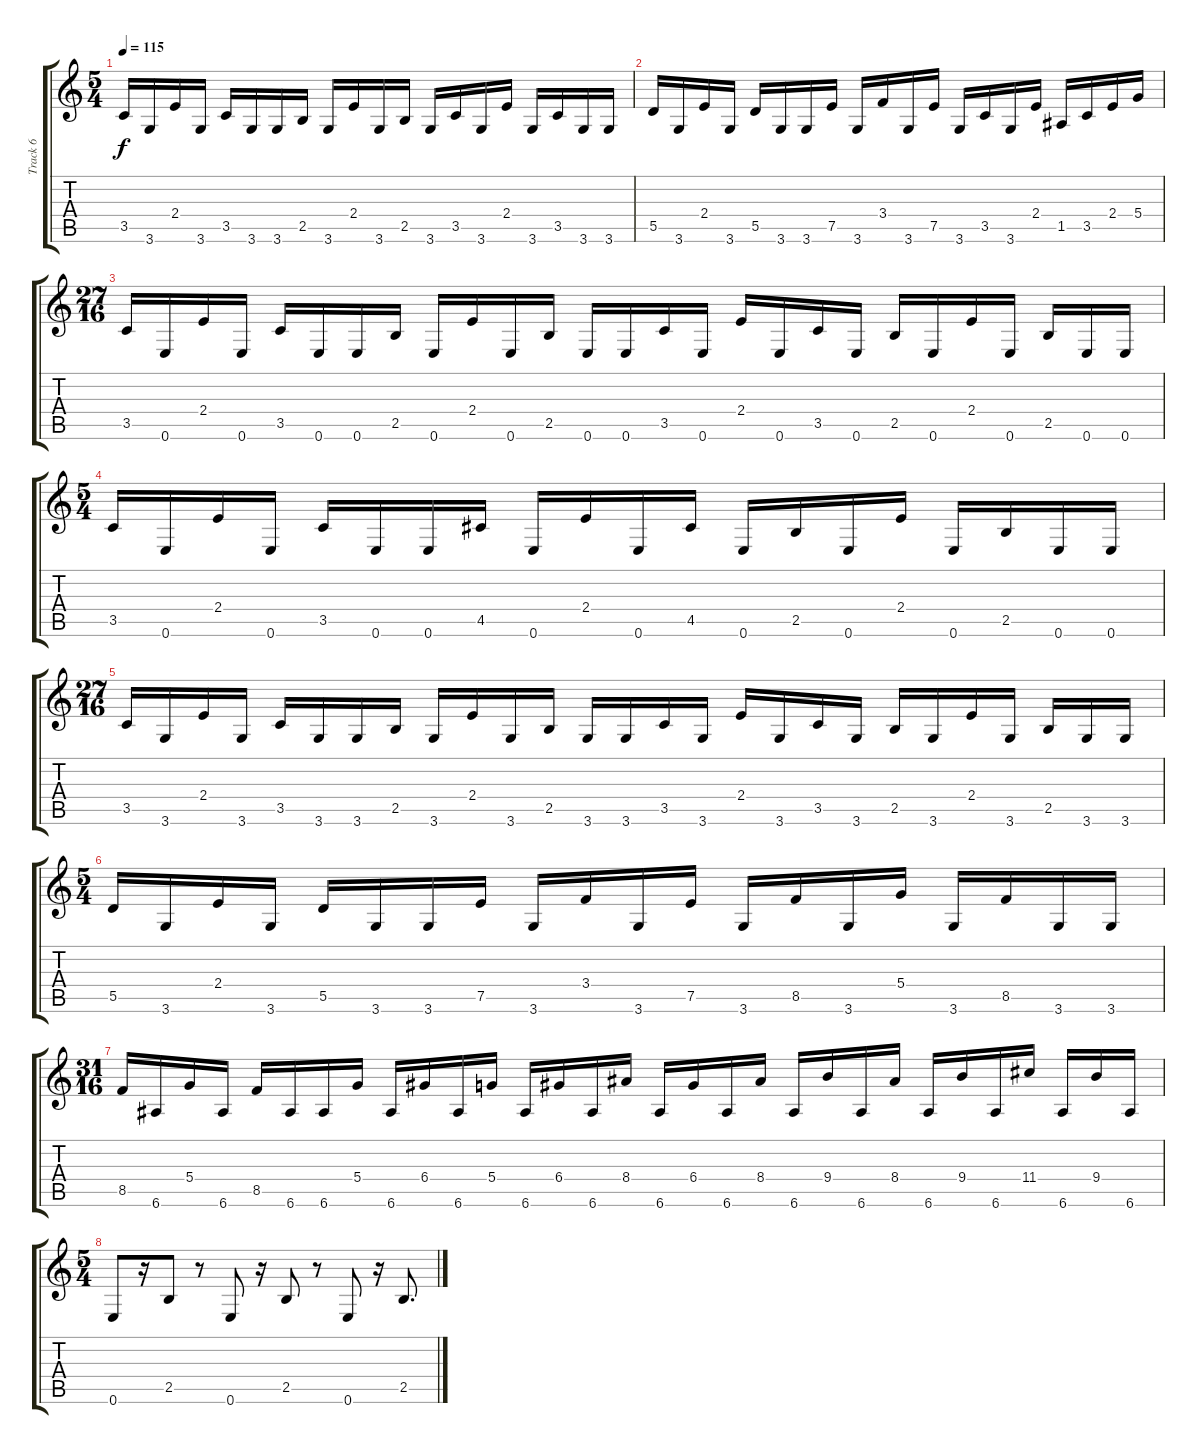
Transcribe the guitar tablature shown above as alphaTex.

\track ("Track 6" "Track 6") {instrument acousticguitarsteel}
\staff {score tabs}
\tuning (E4 B3 G3 D3 A2 E2) {hide}
\ts (5 4)
\tempo 115
\clef g2
\ks c
3.5.16{dy f} 3.6.16 2.4.16 3.6.16 3.5.16 3.6.16 3.6.16 2.5.16 3.6.16 2.4.16 3.6.16 2.5.16 3.6.16 3.5.16 3.6.16 2.4.16 3.6.16 3.5.16 3.6.16 3.6.16 |
5.5.16 3.6.16 2.4.16 3.6.16 5.5.16 3.6.16 3.6.16 7.5.16 3.6.16 3.4.16 3.6.16 7.5.16 3.6.16 3.5.16 3.6.16 2.4.16 1.5.16 3.5.16 2.4.16 5.4.16 |
\ts (27 16)
3.5.16 0.6.16 2.4.16 0.6.16 3.5.16 0.6.16 0.6.16 2.5.16 0.6.16 2.4.16 0.6.16 2.5.16 0.6.16 0.6.16 3.5.16 0.6.16 2.4.16 0.6.16 3.5.16 0.6.16 2.5.16 0.6.16 2.4.16 0.6.16 2.5.16 0.6.16 0.6.16 |
\ts (5 4)
3.5.16 0.6.16 2.4.16 0.6.16 3.5.16 0.6.16 0.6.16 4.5.16 0.6.16 2.4.16 0.6.16 4.5.16 0.6.16 2.5.16 0.6.16 2.4.16 0.6.16 2.5.16 0.6.16 0.6.16 |
\ts (27 16)
3.5.16 3.6.16 2.4.16 3.6.16 3.5.16 3.6.16 3.6.16 2.5.16 3.6.16 2.4.16 3.6.16 2.5.16 3.6.16 3.6.16 3.5.16 3.6.16 2.4.16 3.6.16 3.5.16 3.6.16 2.5.16 3.6.16 2.4.16 3.6.16 2.5.16 3.6.16 3.6.16 |
\ts (5 4)
5.5.16 3.6.16 2.4.16 3.6.16 5.5.16 3.6.16 3.6.16 7.5.16 3.6.16 3.4.16 3.6.16 7.5.16 3.6.16 8.5.16 3.6.16 5.4.16 3.6.16 8.5.16 3.6.16 3.6.16 |
\ts (31 16)
8.5.16 6.6.16 5.4.16 6.6.16 8.5.16 6.6.16 6.6.16 5.4.16 6.6.16 6.4.16 6.6.16 5.4.16 6.6.16 6.4.16 6.6.16 8.4.16 6.6.16 6.4.16 6.6.16 8.4.16 6.6.16 9.4.16 6.6.16 8.4.16 6.6.16 9.4.16 6.6.16 11.4.16 6.6.16 9.4.16 6.6.16 |
\ts (5 4)
0.6.8 r.16 2.5.8 r.8 0.6.8 r.16 2.5.8 r.8 0.6.8 r.16 2.5.8{d}
